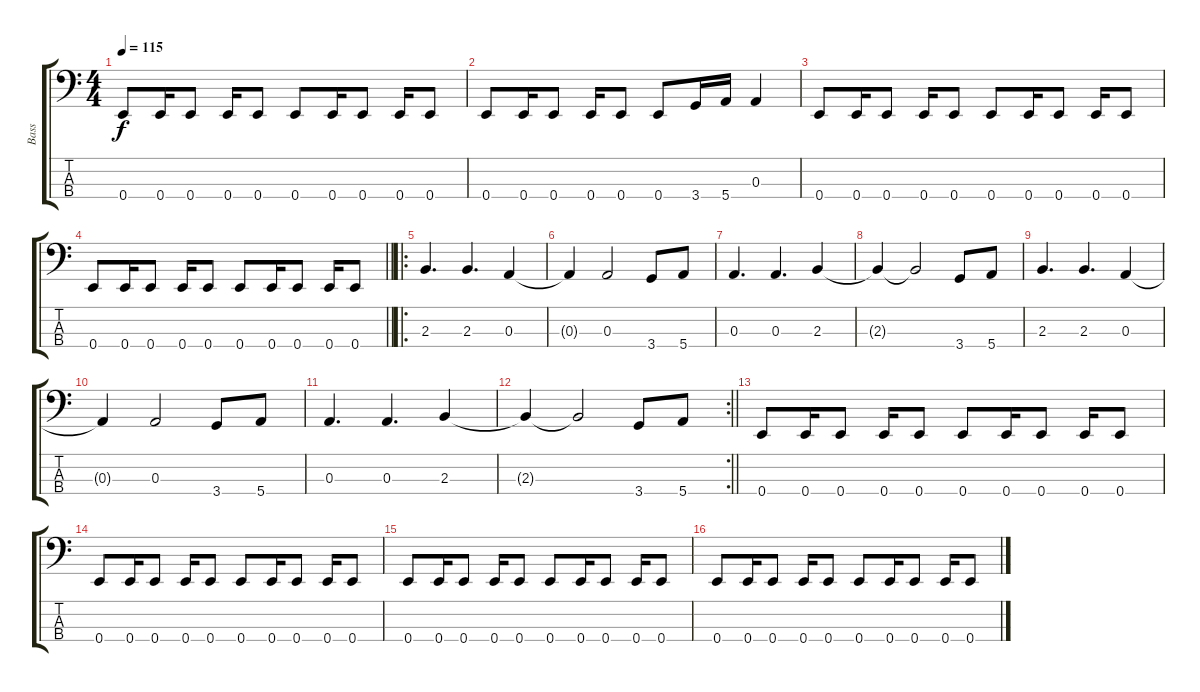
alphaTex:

\track ("Bass" "Bass") {instrument electricbassfinger}
\staff {score tabs}
\tuning (G2 D2 A1 E1) {hide}
\ts (4 4)
\tempo 115
\clef f4
\ks c
0.4.8{dy f} 0.4.16 0.4.8 0.4.16 0.4.8 0.4.8 0.4.16 0.4.8 0.4.16 0.4.8 |
0.4.8 0.4.16 0.4.8 0.4.16 0.4.8 0.4.8 3.4.16 5.4.16 0.3.4 |
0.4.8 0.4.16 0.4.8 0.4.16 0.4.8 0.4.8 0.4.16 0.4.8 0.4.16 0.4.8 |
\barLineRight lightlight
0.4.8 0.4.16 0.4.8 0.4.16 0.4.8 0.4.8 0.4.16 0.4.8 0.4.16 0.4.8 |
\ro
\section ("" "")
2.3.4{d} 2.3.4{d} 0.3.4 |
0.3{t}.4 0.3.2 3.4.8 5.4.8 |
0.3.4{d} 0.3.4{d} 2.3.4 |
2.3{t}.4 2.3{t}.2 3.4.8 5.4.8 |
2.3.4{d} 2.3.4{d} 0.3.4 |
0.3{t}.4 0.3.2 3.4.8 5.4.8 |
0.3.4{d} 0.3.4{d} 2.3.4 |
\rc 2
\barLineRight lightlight
2.3{t}.4 2.3{t}.2 3.4.8 5.4.8 |
0.4.8 0.4.16 0.4.8 0.4.16 0.4.8 0.4.8 0.4.16 0.4.8 0.4.16 0.4.8 |
0.4.8 0.4.16 0.4.8 0.4.16 0.4.8 0.4.8 0.4.16 0.4.8 0.4.16 0.4.8 |
0.4.8 0.4.16 0.4.8 0.4.16 0.4.8 0.4.8 0.4.16 0.4.8 0.4.16 0.4.8 |
0.4.8 0.4.16 0.4.8 0.4.16 0.4.8 0.4.8 0.4.16 0.4.8 0.4.16 0.4.8
